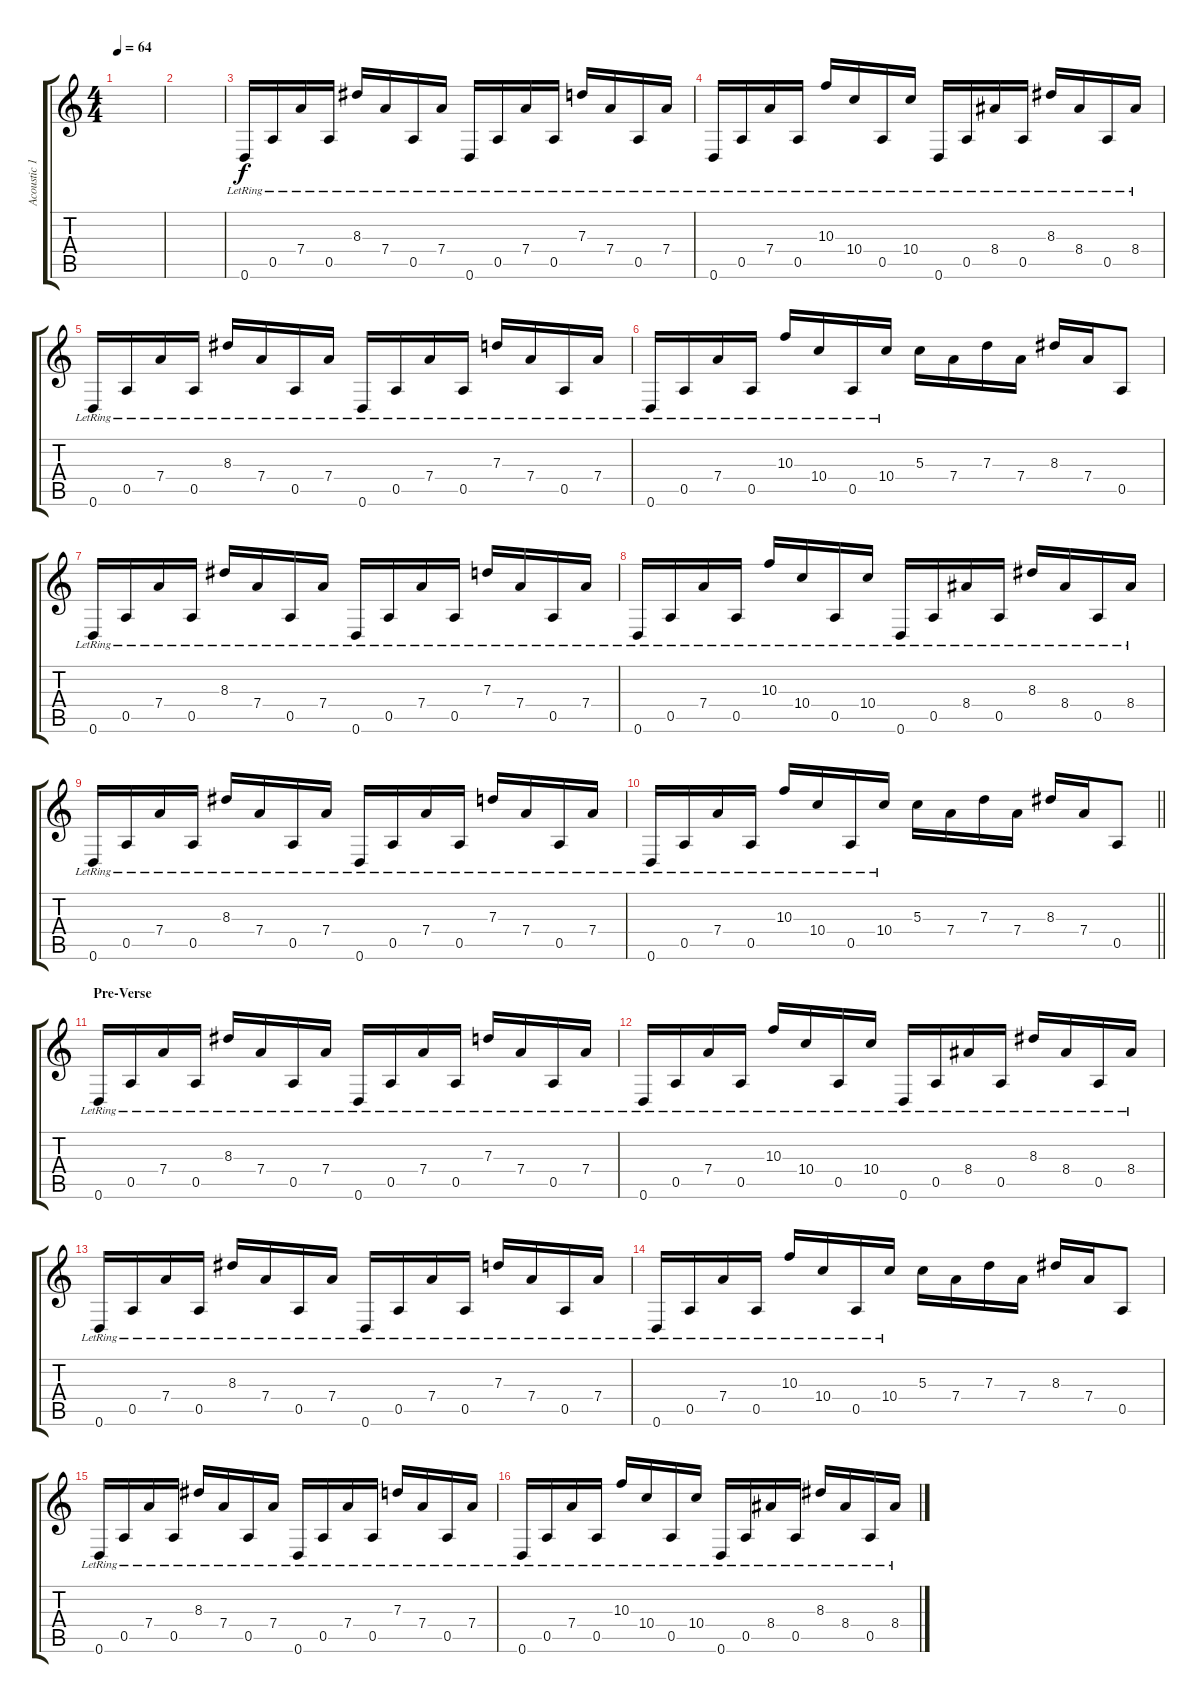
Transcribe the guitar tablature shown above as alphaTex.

\track ("Acoustic 1" "Acoustic 1") {instrument acousticguitarsteel}
\staff {score tabs}
\tuning (E4 B3 G3 D3 A2 D2) {hide}
\ts (4 4)
\tempo 64
\clef g2
\ks c
|
|
0.6{lr}.16 0.5{lr}.16 7.4{lr}.16 0.5{lr}.16 8.3{lr}.16 7.4{lr}.16 0.5{lr}.16 7.4{lr}.16 0.6{lr}.16 0.5{lr}.16 7.4{lr}.16 0.5{lr}.16 7.3{lr}.16 7.4{lr}.16 0.5{lr}.16 7.4{lr}.16 |
0.6{lr}.16 0.5{lr}.16 7.4{lr}.16 0.5{lr}.16 10.3{lr}.16 10.4{lr}.16 0.5{lr}.16 10.4{lr}.16 0.6{lr}.16 0.5{lr}.16 8.4{lr}.16 0.5{lr}.16 8.3{lr}.16 8.4{lr}.16 0.5{lr}.16 8.4{lr}.16 |
0.6{lr}.16 0.5{lr}.16 7.4{lr}.16 0.5{lr}.16 8.3{lr}.16 7.4{lr}.16 0.5{lr}.16 7.4{lr}.16 0.6{lr}.16 0.5{lr}.16 7.4{lr}.16 0.5{lr}.16 7.3{lr}.16 7.4{lr}.16 0.5{lr}.16 7.4{lr}.16 |
0.6{lr}.16 0.5{lr}.16 7.4{lr}.16 0.5{lr}.16 10.3{lr}.16 10.4{lr}.16 0.5{lr}.16 10.4{lr}.16 5.3.16 7.4.16 7.3.16 7.4.16 8.3.16 7.4.16 0.5.8 |
0.6{lr}.16 0.5{lr}.16 7.4{lr}.16 0.5{lr}.16 8.3{lr}.16 7.4{lr}.16 0.5{lr}.16 7.4{lr}.16 0.6{lr}.16 0.5{lr}.16 7.4{lr}.16 0.5{lr}.16 7.3{lr}.16 7.4{lr}.16 0.5{lr}.16 7.4{lr}.16 |
0.6{lr}.16 0.5{lr}.16 7.4{lr}.16 0.5{lr}.16 10.3{lr}.16 10.4{lr}.16 0.5{lr}.16 10.4{lr}.16 0.6{lr}.16 0.5{lr}.16 8.4{lr}.16 0.5{lr}.16 8.3{lr}.16 8.4{lr}.16 0.5{lr}.16 8.4{lr}.16 |
0.6{lr}.16 0.5{lr}.16 7.4{lr}.16 0.5{lr}.16 8.3{lr}.16 7.4{lr}.16 0.5{lr}.16 7.4{lr}.16 0.6{lr}.16 0.5{lr}.16 7.4{lr}.16 0.5{lr}.16 7.3{lr}.16 7.4{lr}.16 0.5{lr}.16 7.4{lr}.16 |
\barLineRight lightlight
0.6{lr}.16 0.5{lr}.16 7.4{lr}.16 0.5{lr}.16 10.3{lr}.16 10.4{lr}.16 0.5{lr}.16 10.4{lr}.16 5.3.16 7.4.16 7.3.16 7.4.16 8.3.16 7.4.16 0.5.8 |
\section ("" "Pre-Verse")
0.6{lr}.16 0.5{lr}.16 7.4{lr}.16 0.5{lr}.16 8.3{lr}.16 7.4{lr}.16 0.5{lr}.16 7.4{lr}.16 0.6{lr}.16 0.5{lr}.16 7.4{lr}.16 0.5{lr}.16 7.3{lr}.16 7.4{lr}.16 0.5{lr}.16 7.4{lr}.16 |
0.6{lr}.16 0.5{lr}.16 7.4{lr}.16 0.5{lr}.16 10.3{lr}.16 10.4{lr}.16 0.5{lr}.16 10.4{lr}.16 0.6{lr}.16 0.5{lr}.16 8.4{lr}.16 0.5{lr}.16 8.3{lr}.16 8.4{lr}.16 0.5{lr}.16 8.4{lr}.16 |
0.6{lr}.16 0.5{lr}.16 7.4{lr}.16 0.5{lr}.16 8.3{lr}.16 7.4{lr}.16 0.5{lr}.16 7.4{lr}.16 0.6{lr}.16 0.5{lr}.16 7.4{lr}.16 0.5{lr}.16 7.3{lr}.16 7.4{lr}.16 0.5{lr}.16 7.4{lr}.16 |
0.6{lr}.16 0.5{lr}.16 7.4{lr}.16 0.5{lr}.16 10.3{lr}.16 10.4{lr}.16 0.5{lr}.16 10.4{lr}.16 5.3.16 7.4.16 7.3.16 7.4.16 8.3.16 7.4.16 0.5.8 |
0.6{lr}.16 0.5{lr}.16 7.4{lr}.16 0.5{lr}.16 8.3{lr}.16 7.4{lr}.16 0.5{lr}.16 7.4{lr}.16 0.6{lr}.16 0.5{lr}.16 7.4{lr}.16 0.5{lr}.16 7.3{lr}.16 7.4{lr}.16 0.5{lr}.16 7.4{lr}.16 |
0.6{lr}.16 0.5{lr}.16 7.4{lr}.16 0.5{lr}.16 10.3{lr}.16 10.4{lr}.16 0.5{lr}.16 10.4{lr}.16 0.6{lr}.16 0.5{lr}.16 8.4{lr}.16 0.5{lr}.16 8.3{lr}.16 8.4{lr}.16 0.5{lr}.16 8.4{lr}.16
